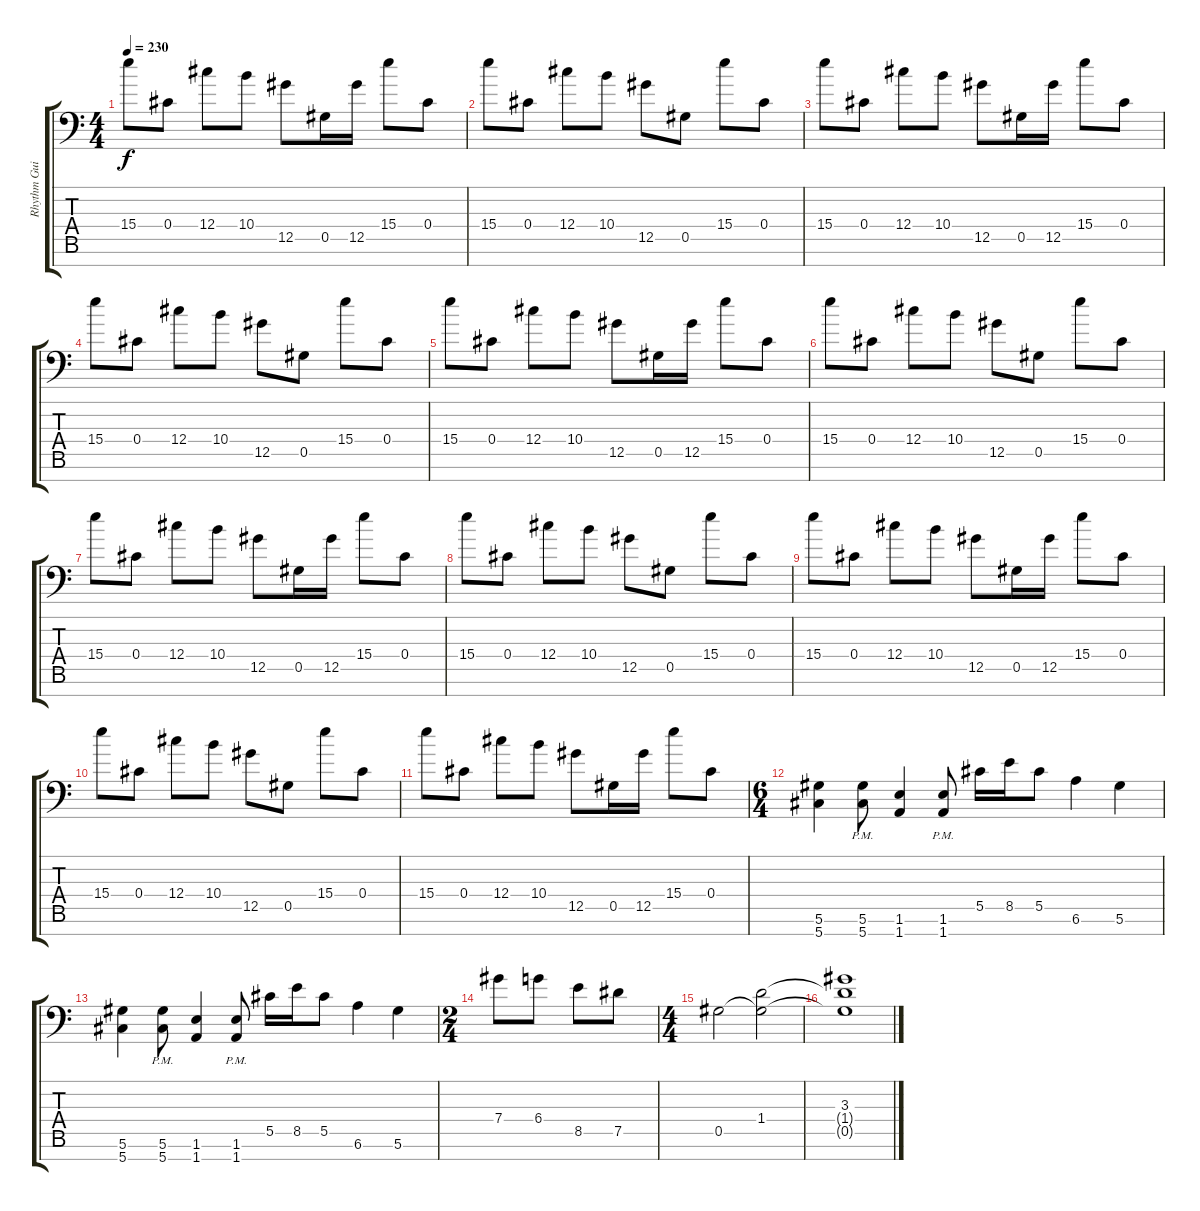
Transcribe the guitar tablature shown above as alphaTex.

\track ("Rhythm Guitar 1" "Rhythm Gui") {instrument distortionguitar}
\staff {score tabs}
\tuning (Eb4 Bb3 F3 Db3 Ab2 Eb2 Ab1) {hide}
\ts (4 4)
\tempo 230
\clef f4
\ks c
15.4.8{dy f} 0.4.8 12.4.8 10.4.8 12.5.8 0.5.16 12.5.16 15.4.8 0.4.8 |
15.4.8 0.4.8 12.4.8 10.4.8 12.5.8 0.5.8 15.4.8 0.4.8 |
15.4.8 0.4.8 12.4.8 10.4.8 12.5.8 0.5.16 12.5.16 15.4.8 0.4.8 |
15.4.8 0.4.8 12.4.8 10.4.8 12.5.8 0.5.8 15.4.8 0.4.8 |
15.4.8 0.4.8 12.4.8 10.4.8 12.5.8 0.5.16 12.5.16 15.4.8 0.4.8 |
15.4.8 0.4.8 12.4.8 10.4.8 12.5.8 0.5.8 15.4.8 0.4.8 |
15.4.8 0.4.8 12.4.8 10.4.8 12.5.8 0.5.16 12.5.16 15.4.8 0.4.8 |
15.4.8 0.4.8 12.4.8 10.4.8 12.5.8 0.5.8 15.4.8 0.4.8 |
15.4.8 0.4.8 12.4.8 10.4.8 12.5.8 0.5.16 12.5.16 15.4.8 0.4.8 |
15.4.8 0.4.8 12.4.8 10.4.8 12.5.8 0.5.8 15.4.8 0.4.8 |
15.4.8 0.4.8 12.4.8 10.4.8 12.5.8 0.5.16 12.5.16 15.4.8 0.4.8 |
\ts (6 4)
(5.6 5.7).4 (5.6{pm} 5.7{pm}).8 (1.6 1.7).4 (1.6{pm} 1.7{pm}).8 5.5.16 8.5.16 5.5.8 6.6.4 5.6.4 |
(5.6 5.7).4 (5.6{pm} 5.7{pm}).8 (1.6 1.7).4 (1.6{pm} 1.7{pm}).8 5.5.16 8.5.16 5.5.8 6.6.4 5.6.4 |
\ts (2 4)
7.4.8 6.4.8 8.5.8 7.5.8 |
\ts (4 4)
0.5.2 (1.4 0.5{t}).2 |
(3.3 1.4{t} 0.5{t}).1
